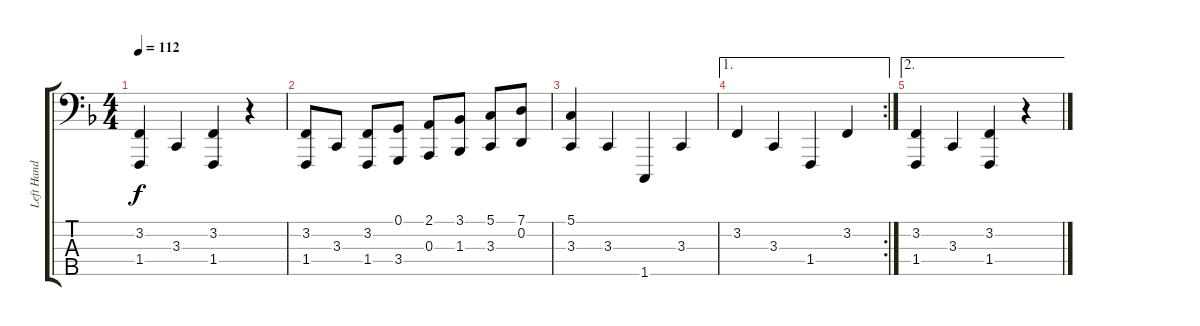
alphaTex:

\track ("Left Hand" "Left Hand") {instrument acousticgrandpiano}
\staff {score tabs}
\tuning (G2 D2 A1 E1 B0) {hide}
\ts (4 4)
\tempo 112
\clef f4
\ks f
(3.2 1.4).4{dy f} 3.3.4 (3.2 1.4).4 r.4 |
(3.2 1.4).8 3.3.8 (3.2 1.4).8 (0.1 3.4).8 (2.1 0.3).8 (3.1 1.3).8 (5.1 3.3).8 (7.1 0.2).8 |
(5.1 3.3).4 3.3.4 1.5.4 3.3.4 |
\ae 1
\rc 2
3.2.4 3.3.4 1.4.4 3.2.4 |
\ae 2
(3.2 1.4).4 3.3.4 (3.2 1.4).4 r.4
